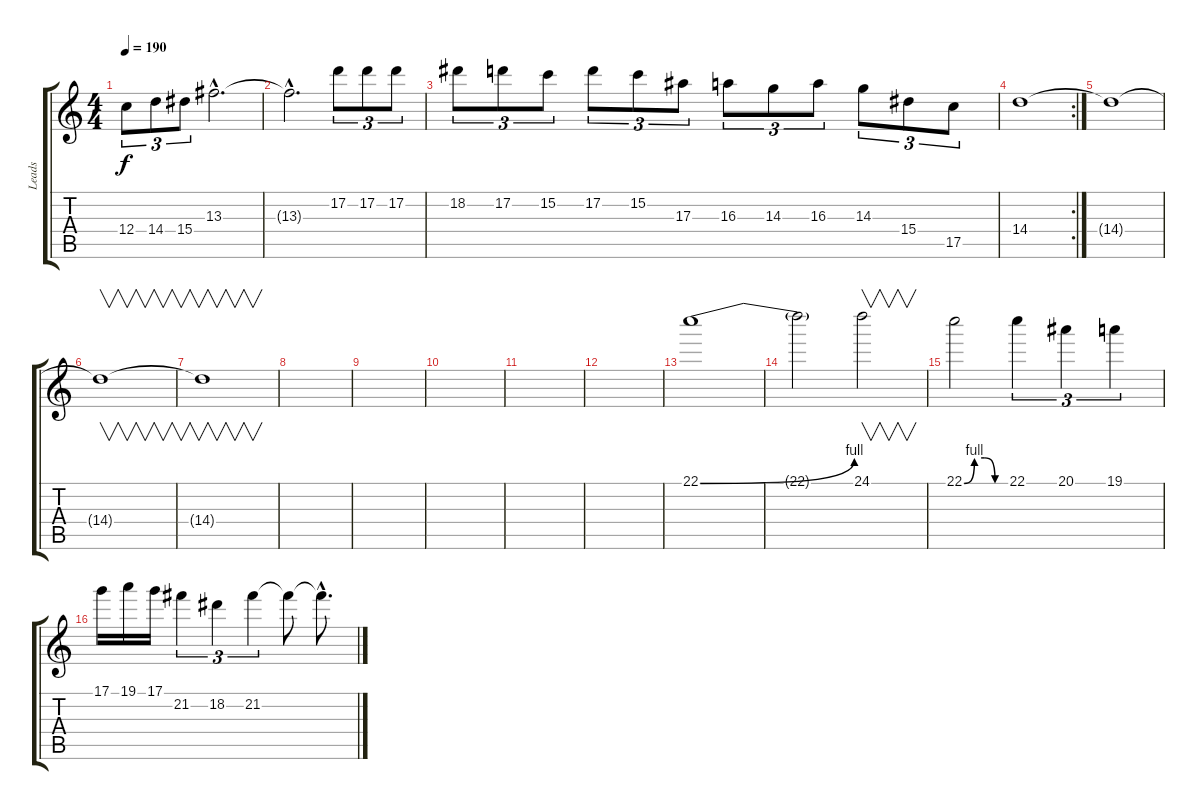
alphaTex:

\track ("Leads" "Leads") {instrument distortionguitar}
\staff {score tabs}
\tuning (D4 A3 F3 C3 G2 D2) {hide}
\ts (4 4)
\tempo 190
\clef g2
\ks c
12.4.8{tu (3 2) dy f} 14.4.8{tu (3 2)} 15.4.8{tu (3 2)} 13.3{hac}.2{d} |
13.3{hac t}.2{d} 17.2.8{tu (3 2)} 17.2.8{tu (3 2)} 17.2.8{tu (3 2)} |
18.2.8{tu (3 2)} 17.2.8{tu (3 2)} 15.2.8{tu (3 2)} 17.2.8{tu (3 2)} 15.2.8{tu (3 2)} 17.3.8{tu (3 2)} 16.3.8{tu (3 2)} 14.3.8{tu (3 2)} 16.3.8{tu (3 2)} 14.3.8{tu (3 2)} 15.4.8{tu (3 2)} 17.5.8{tu (3 2)} |
\rc 2
14.4.1 |
14.4{t}.1 |
14.4{t}.1{v} |
14.4{t}.1{v} |
|
|
|
|
|
22.1{be (bend 0 0 60 4)}.1 |
22.1{t}.2 24.1.2{v} |
22.1{be (custom 0 0 15 4 30 4 45 0 60 0)}.2 22.1.4{tu (3 2)} 20.1.4{tu (3 2)} 19.1.4{tu (3 2)} |
17.1.16 19.1.16 17.1.16 21.2.4{tu (3 2)} 18.2.4{tu (3 2)} 21.2.4{tu (3 2)} 21.2{t}.8 21.2{hac t}.8{d}
